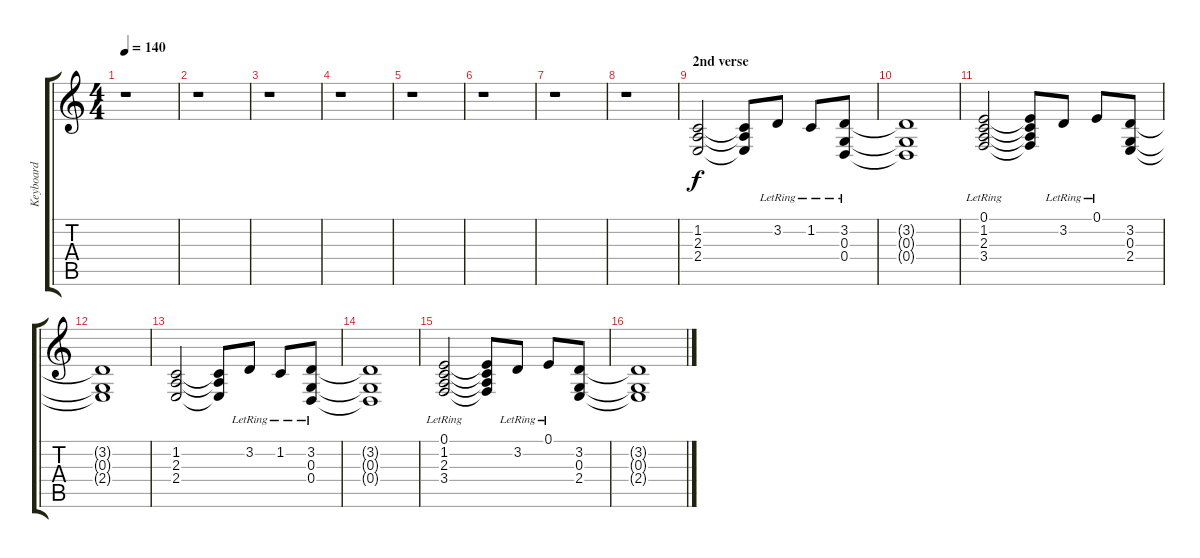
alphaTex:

\track ("Keyboard" "Keyboard") {instrument acousticgrandpiano}
\staff {score tabs}
\tuning (E4 B3 G3 D3 A2 E2) {hide}
\ts (4 4)
\tempo 140
\clef g2
\ks c
r.1{dy f} |
r.1 |
r.1 |
r.1 |
r.1 |
r.1 |
r.1 |
r.1 |
\section ("" "2nd verse")
(1.2 2.3 2.4).2 (1.2{t} 2.3{t} 2.4{t}).8 3.2{lr}.8 1.2{lr}.8 (3.2{lr} 0.3{lr} 0.4{lr}).8 |
(3.2{t} 0.3{t} 0.4{t}).1 |
(0.1{lr} 1.2{lr} 2.3{lr} 3.4{lr}).2 (0.1{t} 1.2{t} 2.3{t} 3.4{t}).8 3.2{lr}.8 0.1{lr}.8 (3.2 0.3 2.4).8 |
(3.2{t} 0.3{t} 2.4{t}).1 |
(1.2 2.3 2.4).2 (1.2{t} 2.3{t} 2.4{t}).8 3.2{lr}.8 1.2{lr}.8 (3.2{lr} 0.3{lr} 0.4{lr}).8 |
(3.2{t} 0.3{t} 0.4{t}).1 |
(0.1{lr} 1.2{lr} 2.3{lr} 3.4{lr}).2 (0.1{t} 1.2{t} 2.3{t} 3.4{t}).8 3.2{lr}.8 0.1{lr}.8 (3.2 0.3 2.4).8 |
(3.2{t} 0.3{t} 2.4{t}).1
